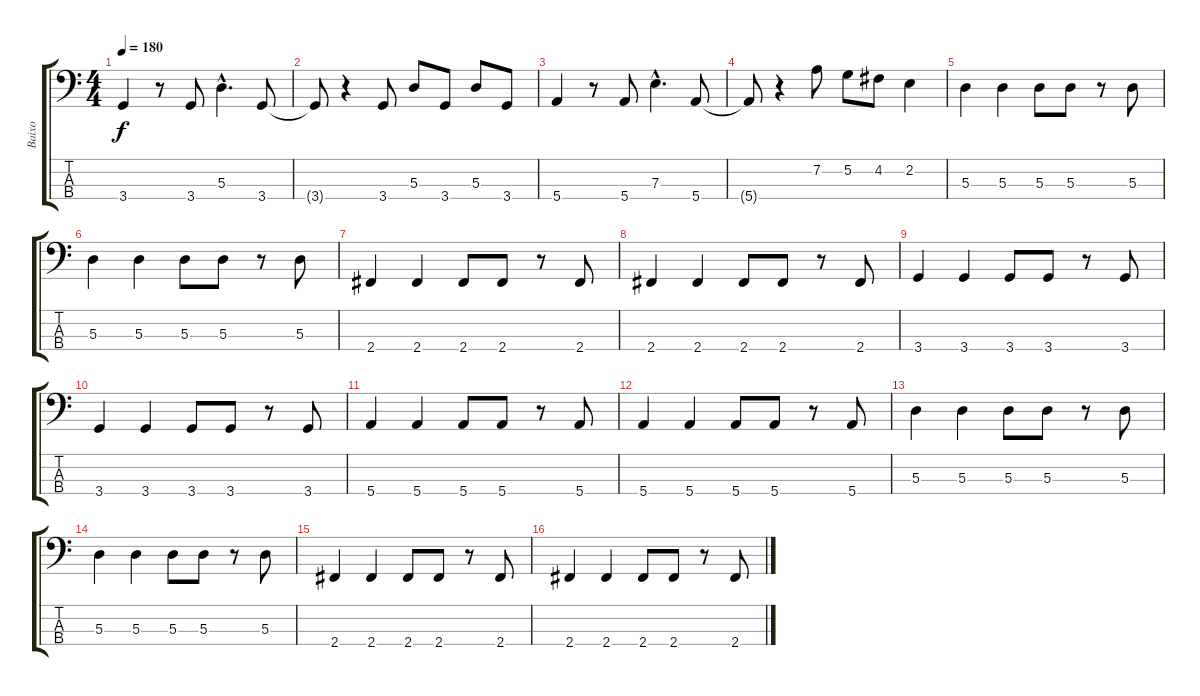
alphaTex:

\track ("Baixo" "Baixo") {instrument electricbassfinger}
\staff {score tabs}
\tuning (G2 D2 A1 E1) {hide}
\ts (4 4)
\tempo 180
\clef f4
\ks c
3.4.4{dy f} r.8 3.4.8 5.3{hac}.4{d} 3.4.8 |
3.4{t}.8 r.4 3.4.8 5.3.8 3.4.8 5.3.8 3.4.8 |
5.4.4 r.8 5.4.8 7.3{hac}.4{d} 5.4.8 |
5.4{t}.8 r.4 7.2.8 5.2.8 4.2.8 2.2.4 |
5.3.4 5.3.4 5.3.8 5.3.8 r.8 5.3.8 |
5.3.4 5.3.4 5.3.8 5.3.8 r.8 5.3.8 |
2.4.4 2.4.4 2.4.8 2.4.8 r.8 2.4.8 |
2.4.4 2.4.4 2.4.8 2.4.8 r.8 2.4.8 |
3.4.4 3.4.4 3.4.8 3.4.8 r.8 3.4.8 |
3.4.4 3.4.4 3.4.8 3.4.8 r.8 3.4.8 |
5.4.4 5.4.4 5.4.8 5.4.8 r.8 5.4.8 |
5.4.4 5.4.4 5.4.8 5.4.8 r.8 5.4.8 |
5.3.4 5.3.4 5.3.8 5.3.8 r.8 5.3.8 |
5.3.4 5.3.4 5.3.8 5.3.8 r.8 5.3.8 |
2.4.4 2.4.4 2.4.8 2.4.8 r.8 2.4.8 |
2.4.4 2.4.4 2.4.8 2.4.8 r.8 2.4.8
